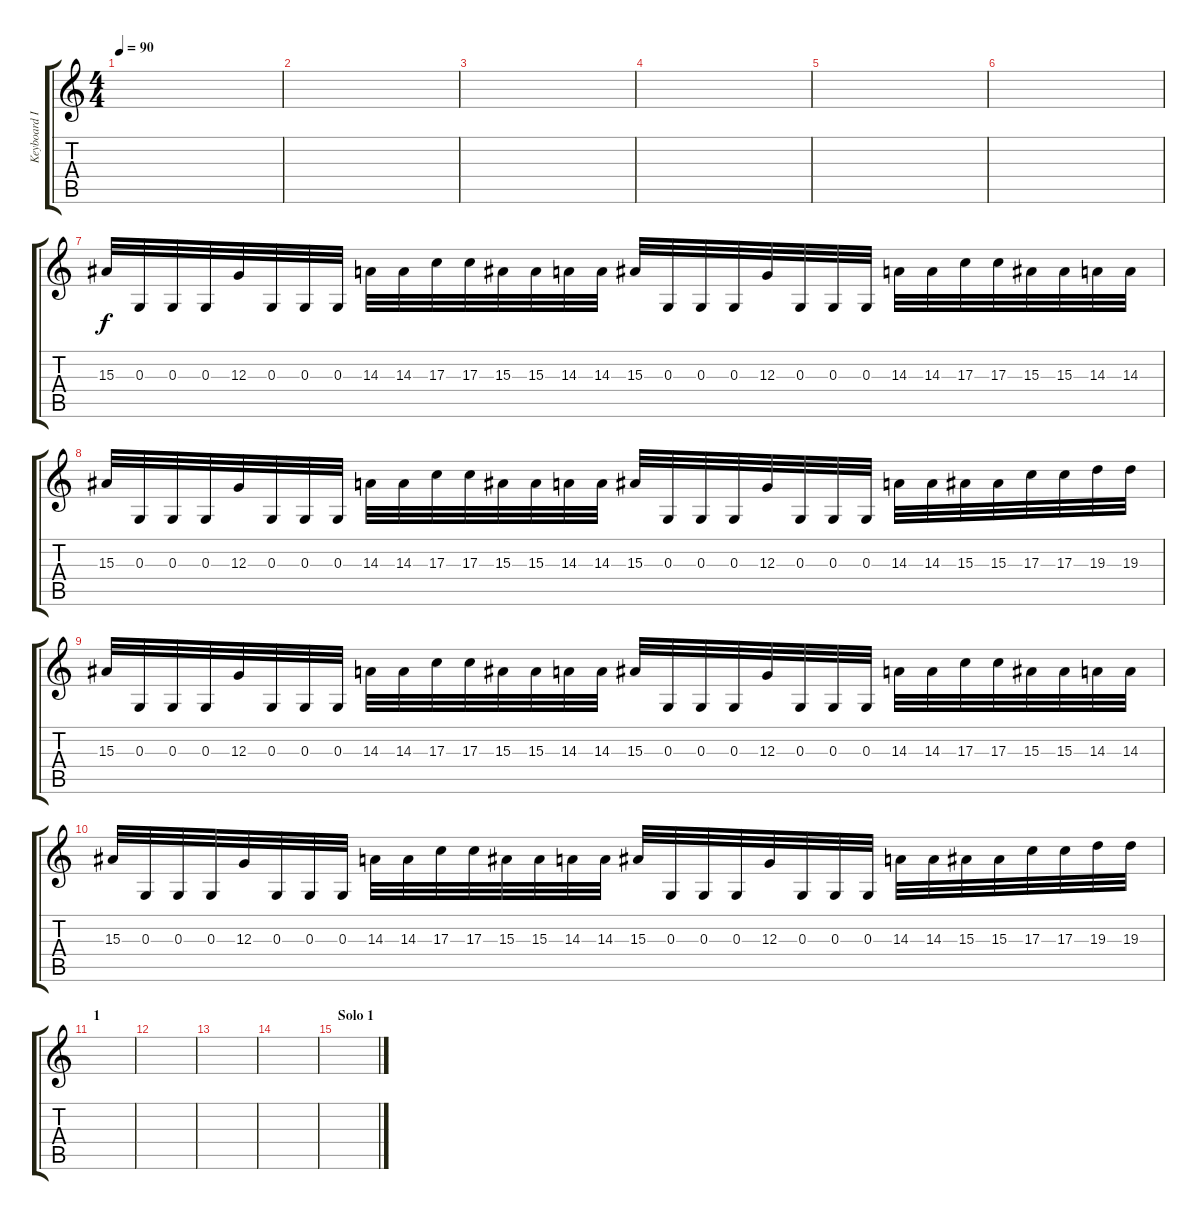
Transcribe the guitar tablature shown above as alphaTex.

\track ("Keyboard I (Harpsichord)" "Keyboard I") {instrument harpsichord}
\staff {score tabs}
\tuning (E4 B3 G3 D3 A2 E2) {hide}
\ts (4 4)
\tempo 90
\clef g2
\ks c
|
|
|
|
|
|
\section ("" "")
15.3.32 0.3.32 0.3.32 0.3.32 12.3.32 0.3.32 0.3.32 0.3.32 14.3.32 14.3.32 17.3.32 17.3.32 15.3.32 15.3.32 14.3.32 14.3.32 15.3.32 0.3.32 0.3.32 0.3.32 12.3.32 0.3.32 0.3.32 0.3.32 14.3.32 14.3.32 17.3.32 17.3.32 15.3.32 15.3.32 14.3.32 14.3.32 |
15.3.32 0.3.32 0.3.32 0.3.32 12.3.32 0.3.32 0.3.32 0.3.32 14.3.32 14.3.32 17.3.32 17.3.32 15.3.32 15.3.32 14.3.32 14.3.32 15.3.32 0.3.32 0.3.32 0.3.32 12.3.32 0.3.32 0.3.32 0.3.32 14.3.32 14.3.32 15.3.32 15.3.32 17.3.32 17.3.32 19.3.32 19.3.32 |
15.3.32 0.3.32 0.3.32 0.3.32 12.3.32 0.3.32 0.3.32 0.3.32 14.3.32 14.3.32 17.3.32 17.3.32 15.3.32 15.3.32 14.3.32 14.3.32 15.3.32 0.3.32 0.3.32 0.3.32 12.3.32 0.3.32 0.3.32 0.3.32 14.3.32 14.3.32 17.3.32 17.3.32 15.3.32 15.3.32 14.3.32 14.3.32 |
15.3.32 0.3.32 0.3.32 0.3.32 12.3.32 0.3.32 0.3.32 0.3.32 14.3.32 14.3.32 17.3.32 17.3.32 15.3.32 15.3.32 14.3.32 14.3.32 15.3.32 0.3.32 0.3.32 0.3.32 12.3.32 0.3.32 0.3.32 0.3.32 14.3.32 14.3.32 15.3.32 15.3.32 17.3.32 17.3.32 19.3.32 19.3.32 |
\section ("" "1")
|
|
|
|
\section ("" "Solo 1")
